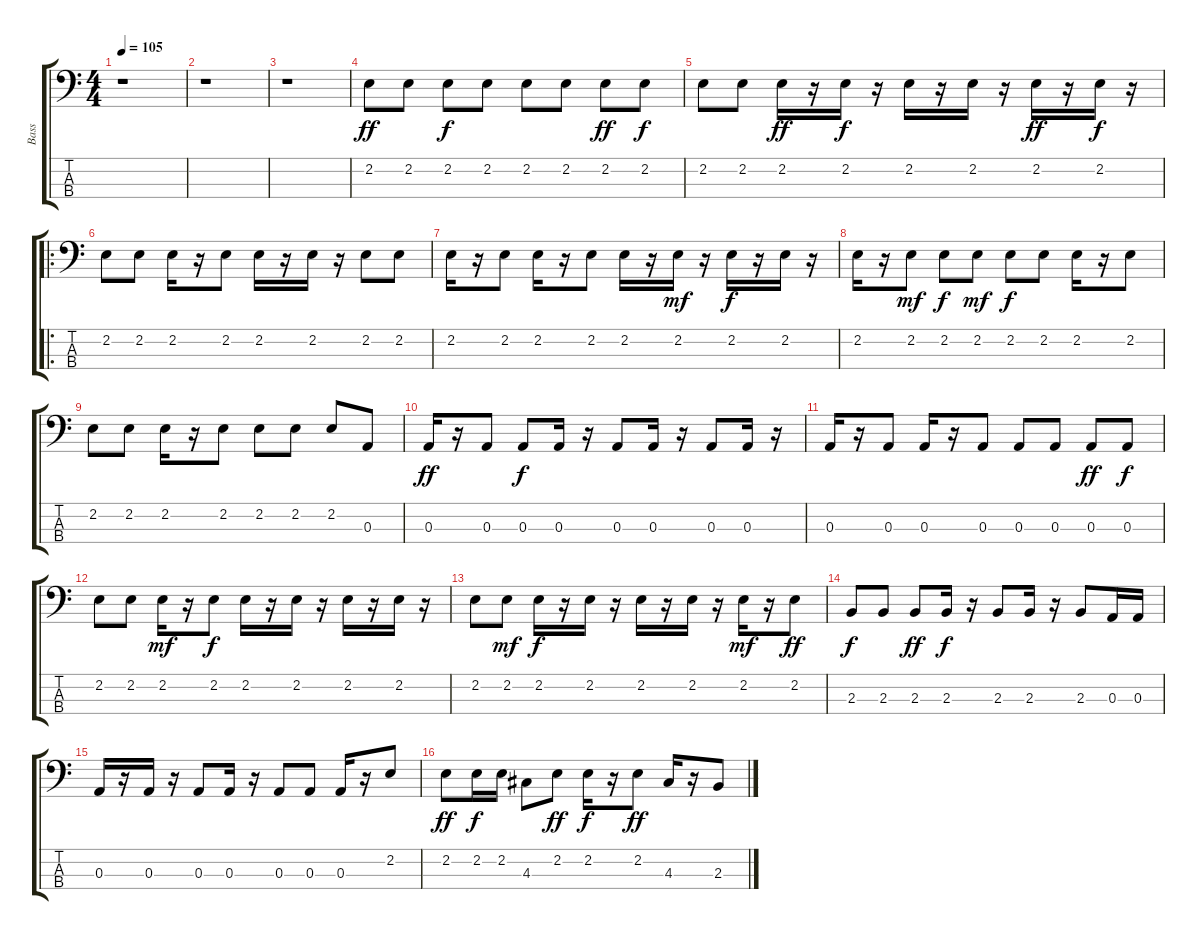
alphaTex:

\track ("Bass" "Bass") {instrument electricbassfinger}
\staff {score tabs}
\tuning (G2 D2 A1 E1) {hide}
\ts (4 4)
\tempo 105
\clef f4
\ks c
r.1{dy ff} |
r.1 |
r.1 |
2.2.8 2.2.8 2.2.8{dy f} 2.2.8 2.2.8 2.2.8 2.2.8{dy ff} 2.2.8{dy f} |
2.2.8 2.2.8 2.2.16{dy ff} r.16 2.2.16{dy f} r.16 2.2.16 r.16 2.2.16 r.16 2.2.16{dy ff} r.16 2.2.16{dy f} r.16 |
\ro
2.2.8 2.2.8 2.2.16 r.16 2.2.8 2.2.16 r.16 2.2.16 r.16 2.2.8 2.2.8 |
2.2.16 r.16 2.2.8 2.2.16 r.16 2.2.8 2.2.16 r.16 2.2.16{dy mf} r.16 2.2.16{dy f} r.16 2.2.16 r.16 |
2.2.16 r.16 2.2.8{dy mf} 2.2.8{dy f} 2.2.8{dy mf} 2.2.8{dy f} 2.2.8 2.2.16 r.16 2.2.8 |
2.2.8 2.2.8 2.2.16 r.16 2.2.8 2.2.8 2.2.8 2.2.8 0.3.8 |
0.3.16{dy ff} r.16 0.3.8 0.3.8{dy f} 0.3.16 r.16 0.3.8 0.3.16 r.16 0.3.8 0.3.16 r.16 |
0.3.16 r.16 0.3.8 0.3.16 r.16 0.3.8 0.3.8 0.3.8 0.3.8{dy ff} 0.3.8{dy f} |
2.2.8 2.2.8 2.2.16{dy mf} r.16 2.2.8{dy f} 2.2.16 r.16 2.2.16 r.16 2.2.16 r.16 2.2.16 r.16 |
2.2.8 2.2.8{dy mf} 2.2.16{dy f} r.16 2.2.16 r.16 2.2.16 r.16 2.2.16 r.16 2.2.16{dy mf} r.16 2.2.8{dy ff} |
2.3.8{dy f} 2.3.8 2.3.8{dy ff} 2.3.16{dy f} r.16 2.3.8 2.3.16 r.16 2.3.8 0.3.16 0.3.16 |
0.3.16 r.16 0.3.16 r.16 0.3.8 0.3.16 r.16 0.3.8 0.3.8 0.3.16 r.16 2.2.8 |
2.2.8{dy ff} 2.2.16{dy f} 2.2.16 4.3.8 2.2.8{dy ff} 2.2.16{dy f} r.16 2.2.8{dy ff} 4.3.16 r.16 2.3.8
